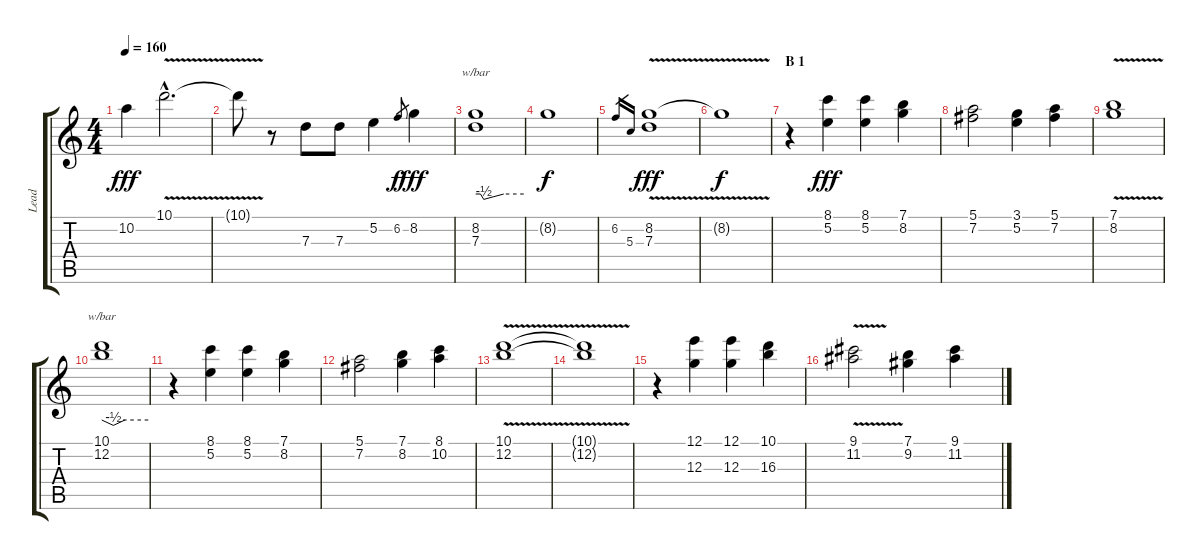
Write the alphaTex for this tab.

\track ("Lead" "Lead") {instrument acousticguitarnylon}
\staff {score tabs}
\tuning (E4 B3 G3 D3 A2 E2) {hide}
\ts (4 4)
\tempo 160
\clef g2
\ks c
10.2.4{dy fff} 10.1{v hac}.2{d} |
10.1{t}.8 r.8 7.3.8 7.3.8 5.2.4 6.2.8{gr dy f} 8.2.4{dy fff} |
(8.2 7.3).1{tbe (custom default 0 0 6 0 10 -2 35 0 60 0)} |
8.2{t}.1{dy f} |
6.2.16{gr} 5.3.16{gr} (8.2{v} 7.3{v}).1{dy fff} |
8.2{t}.1{dy f} |
\section ("" "B 1")
r.4 (8.1 5.2).4{dy fff volume 16 balance 8 instrument acousticguitarnylon} (8.1 5.2).4 (7.1 8.2).4 |
(5.1 7.2).2 (3.1 5.2).4 (5.1 7.2).4 |
(7.1{v} 8.2{v}).1 |
(10.1 12.2).1{tbe (custom default 0 0 15 -2 30 0 60 0)} |
r.4 (8.1 5.2).4 (8.1 5.2).4 (7.1 8.2).4 |
(5.1 7.2).2 (7.1 8.2).4 (8.1 10.2).4 |
(10.1{v} 12.2{v}).1 |
(10.1{t} 12.2{t}).1 |
r.4 (12.1 12.3).4 (12.1 12.3).4 (10.1 16.3).4 |
(9.1{v} 11.2{v}).2 (7.1 9.2).4 (9.1 11.2).4
